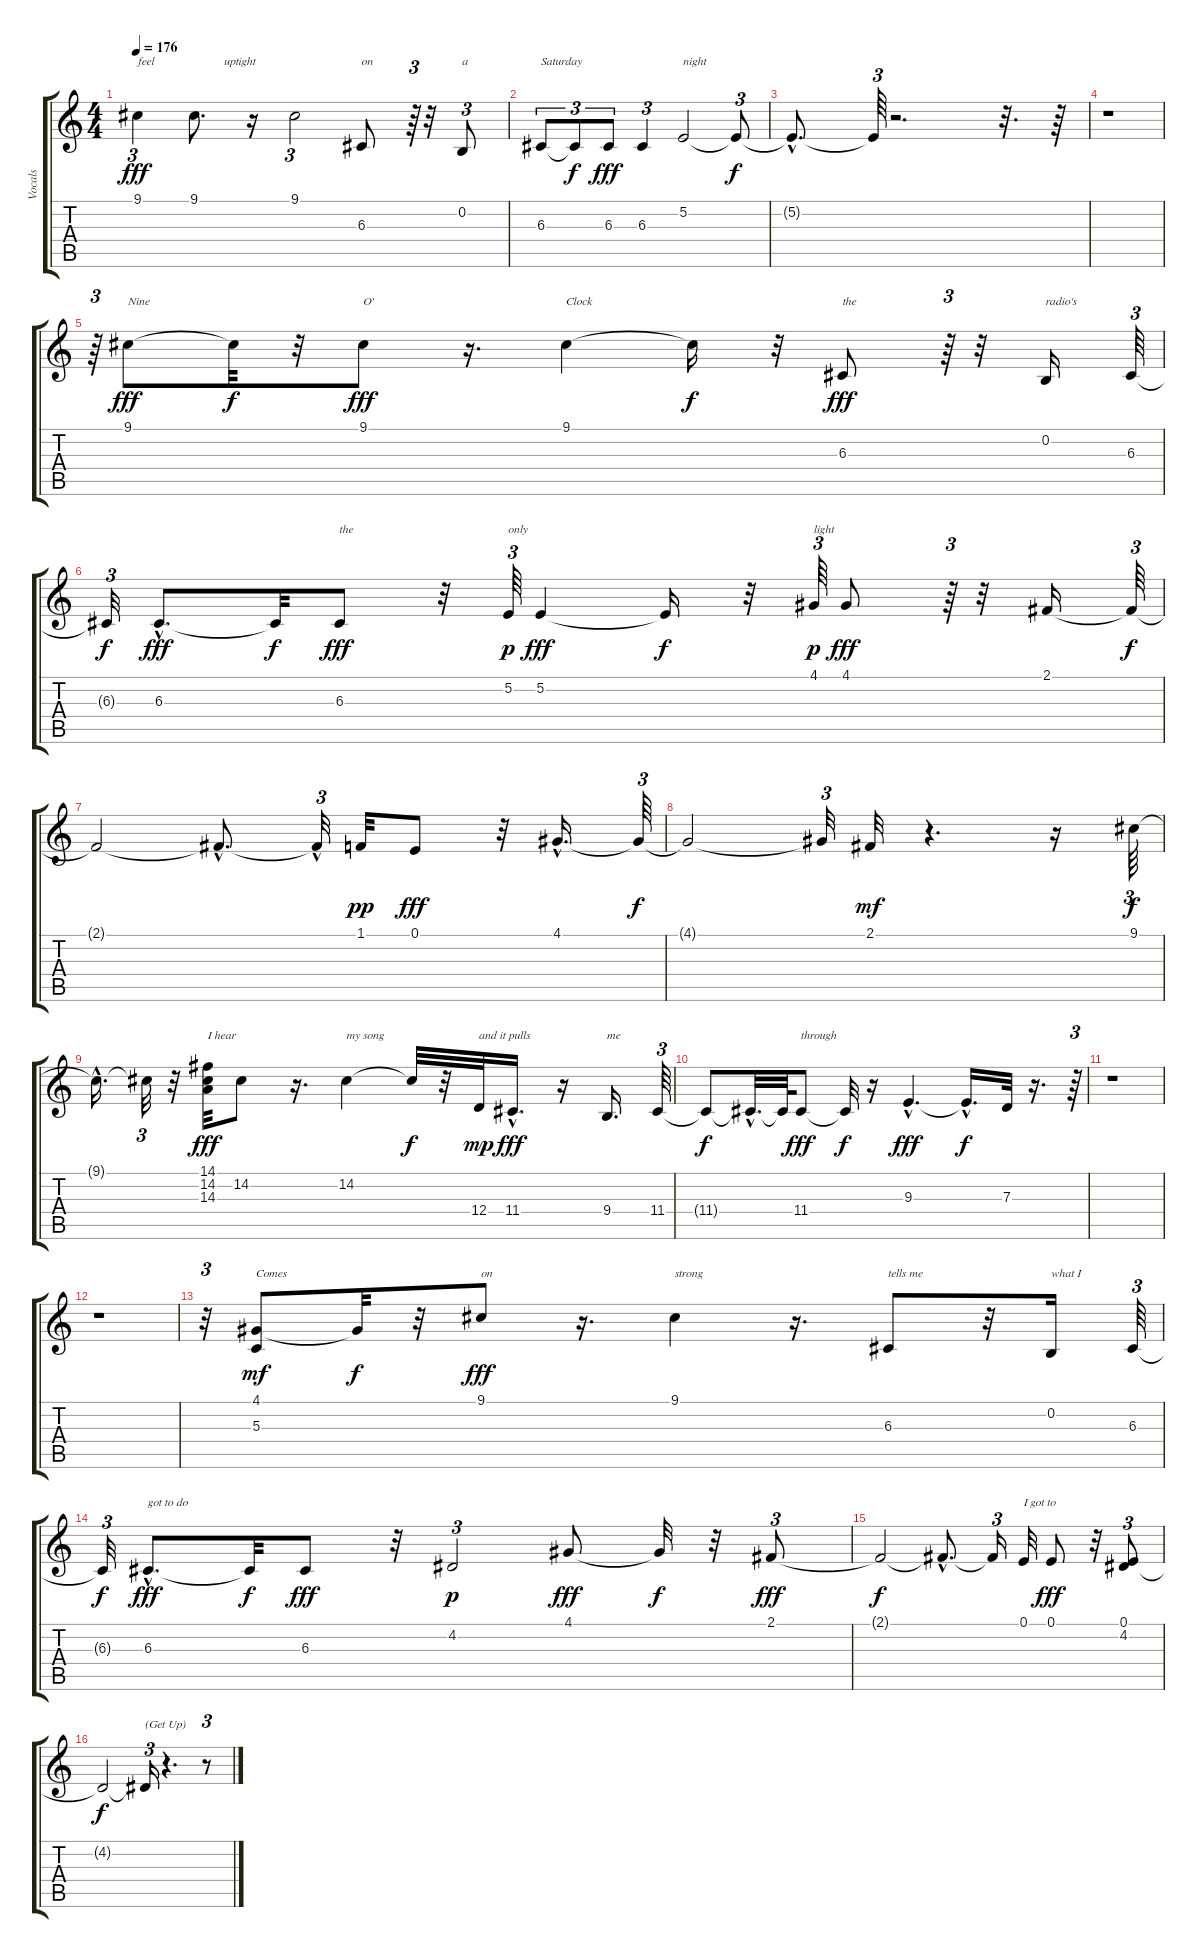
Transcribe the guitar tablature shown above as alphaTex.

\track ("Vocals  " "Vocals  ") {instrument altosax}
\staff {score tabs}
\tuning (E4 B3 G3 D3 A2 E2) {hide}
\ts (4 4)
\tempo 176
\clef g2
\ks c
9.1.4{tu (3 2) txt "feel" dy fff} 9.1.8{d txt "          uptight"} r.16 9.1.2{tu (3 2)} 6.3.8{txt "on"} r.64{tu (3 2)} r.32 0.2.8{tu (3 2) txt "a"} |
6.3.8{tu (3 2) txt "Saturday"} 6.3{t}.8{tu (3 2) dy f} 6.3.8{tu (3 2) dy fff} 6.3.4{tu (3 2)} 5.2.2{txt "night"} 5.2{t}.8{tu (3 2) dy f} |
5.2{hac t}.8{d} 5.2{t}.64{tu (3 2)} r.2{d} r.32{d} r.64 |
r.1 |
r.64{tu (3 2)} 9.1.8{txt "Nine" dy fff} 9.1{t}.32{dy f} r.32 9.1.8{txt "O'" dy fff} r.16{d} 9.1.4{txt "Clock"} 9.1{t}.16{dy f} r.32 6.3.8{txt "the" dy fff} r.64{tu (3 2)} r.32 0.2.16{txt "radio's"} 6.3.64{tu (3 2)} |
6.3{t}.32{tu (3 2) dy f} 6.3{hac}.8{d dy fff} 6.3{t}.32{dy f} 6.3.8{txt "the" dy fff} r.32 5.2.64{tu (3 2) txt "only" dy p} 5.2.4{dy fff} 5.2{t}.16{dy f} r.32 4.1.64{tu (3 2) txt "light" dy p} 4.1.8{dy fff} r.64{tu (3 2)} r.32 2.1.16 2.1{t}.64{tu (3 2) dy f} |
2.1{t}.2 2.1{hac t}.8{d} 2.1{hac t}.32{tu (3 2)} 1.1.32{dy pp} 0.1.8{dy fff} r.32 4.1{hac}.16{d} 4.1{t}.64{tu (3 2) dy f} |
4.1{t}.2 4.1{t}.32{tu (3 2)} 2.1.32{dy mf} r.4{d} r.16 9.1.64{tu (3 2) dy f} |
9.1{hac t}.16{d} 9.1{t}.32{tu (3 2)} r.32 (14.1 14.2 14.3).32{txt "I hear" dy fff} 14.2.8 r.16{d} 14.2.4{txt "my song"} 14.2{t}.32{dy f} r.32 12.4.32{txt "and it pulls" dy mp} 11.4{hac}.16{d dy fff} r.16 9.4.16{d txt "me"} 11.4.64{tu (3 2)} |
11.4{t}.8{dy f} 11.4{hac t}.32{d} 11.4{t}.64 11.4.8{txt "through" dy fff} 11.4{t}.32{dy f} r.16 9.3{hac}.4{d dy fff} 9.3{hac t}.16{d dy f} 7.3.32 r.16{d} r.64{tu (3 2)} |
r.1 |
r.1 |
r.32{tu (3 2)} (4.1 5.3).8{txt "Comes" dy mf} 4.1{t}.32{dy f} r.32 9.1.8{txt "on" dy fff} r.16{d} 9.1.4{txt "strong"} r.16{d} 6.3.8{txt "tells me"} r.32 0.2.16{txt "what I"} 6.3.64{tu (3 2)} |
6.3{t}.32{tu (3 2) dy f} 6.3{hac}.8{d txt "got to do" dy fff} 6.3{t}.32{dy f} 6.3.8{dy fff} r.32 4.2.2{tu (3 2) dy p} 4.1.8{dy fff} 4.1{t}.32{dy f} r.32 2.1.8{tu (3 2) dy fff} |
2.1{t}.2{dy f} 2.1{hac t}.8{d} 2.1{t}.16{tu (3 2)} 0.1.32{txt "I got to"} 0.1.8{dy fff} r.32 (0.1 4.2).8{tu (3 2)} |
4.2{t}.2{dy f} 4.2{t}.16{tu (3 2) txt "(Get Up)"} r.4{d} r.8{tu (3 2)}
